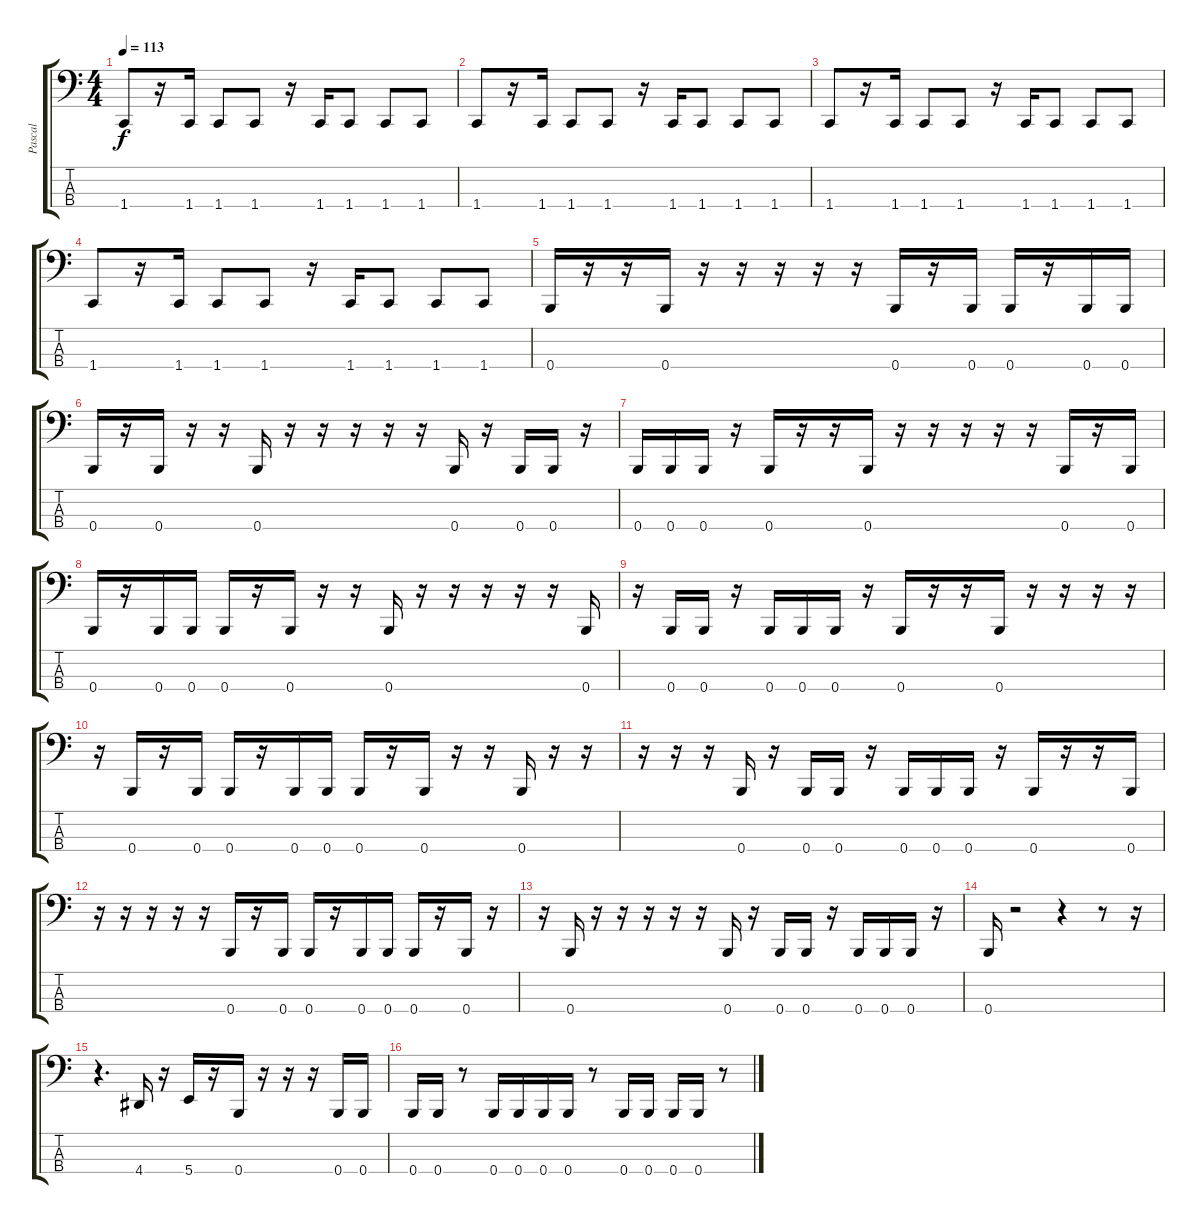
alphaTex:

\track ("Pascal" "Pascal") {instrument electricbasspick}
\staff {score tabs}
\tuning (D2 A1 E1 B0) {hide}
\ts (4 4)
\tempo 113
\clef f4
\ks c
1.4.8{dy f} r.16 1.4.16 1.4.8 1.4.8 r.16 1.4.16 1.4.8 1.4.8 1.4.8 |
1.4.8 r.16 1.4.16 1.4.8 1.4.8 r.16 1.4.16 1.4.8 1.4.8 1.4.8 |
1.4.8 r.16 1.4.16 1.4.8 1.4.8 r.16 1.4.16 1.4.8 1.4.8 1.4.8 |
1.4.8 r.16 1.4.16 1.4.8 1.4.8 r.16 1.4.16 1.4.8 1.4.8 1.4.8 |
0.4.16 r.16 r.16 0.4.16 r.16 r.16 r.16 r.16 r.16 0.4.16 r.16 0.4.16 0.4.16 r.16 0.4.16 0.4.16 |
0.4.16 r.16 0.4.16 r.16 r.16 0.4.16 r.16 r.16 r.16 r.16 r.16 0.4.16 r.16 0.4.16 0.4.16 r.16 |
0.4.16 0.4.16 0.4.16 r.16 0.4.16 r.16 r.16 0.4.16 r.16 r.16 r.16 r.16 r.16 0.4.16 r.16 0.4.16 |
0.4.16 r.16 0.4.16 0.4.16 0.4.16 r.16 0.4.16 r.16 r.16 0.4.16 r.16 r.16 r.16 r.16 r.16 0.4.16 |
r.16 0.4.16 0.4.16 r.16 0.4.16 0.4.16 0.4.16 r.16 0.4.16 r.16 r.16 0.4.16 r.16 r.16 r.16 r.16 |
r.16 0.4.16 r.16 0.4.16 0.4.16 r.16 0.4.16 0.4.16 0.4.16 r.16 0.4.16 r.16 r.16 0.4.16 r.16 r.16 |
r.16 r.16 r.16 0.4.16 r.16 0.4.16 0.4.16 r.16 0.4.16 0.4.16 0.4.16 r.16 0.4.16 r.16 r.16 0.4.16 |
r.16 r.16 r.16 r.16 r.16 0.4.16 r.16 0.4.16 0.4.16 r.16 0.4.16 0.4.16 0.4.16 r.16 0.4.16 r.16 |
r.16 0.4.16 r.16 r.16 r.16 r.16 r.16 0.4.16 r.16 0.4.16 0.4.16 r.16 0.4.16 0.4.16 0.4.16 r.16 |
0.4.16 r.2 r.4 r.8 r.16 |
r.4{d} 4.4.16 r.16 5.4.16 r.16 0.4.16 r.16 r.16 r.16 0.4.16 0.4.16 |
0.4.16 0.4.16 r.8 0.4.16 0.4.16 0.4.16 0.4.16 r.8 0.4.16 0.4.16 0.4.16 0.4.16 r.8
